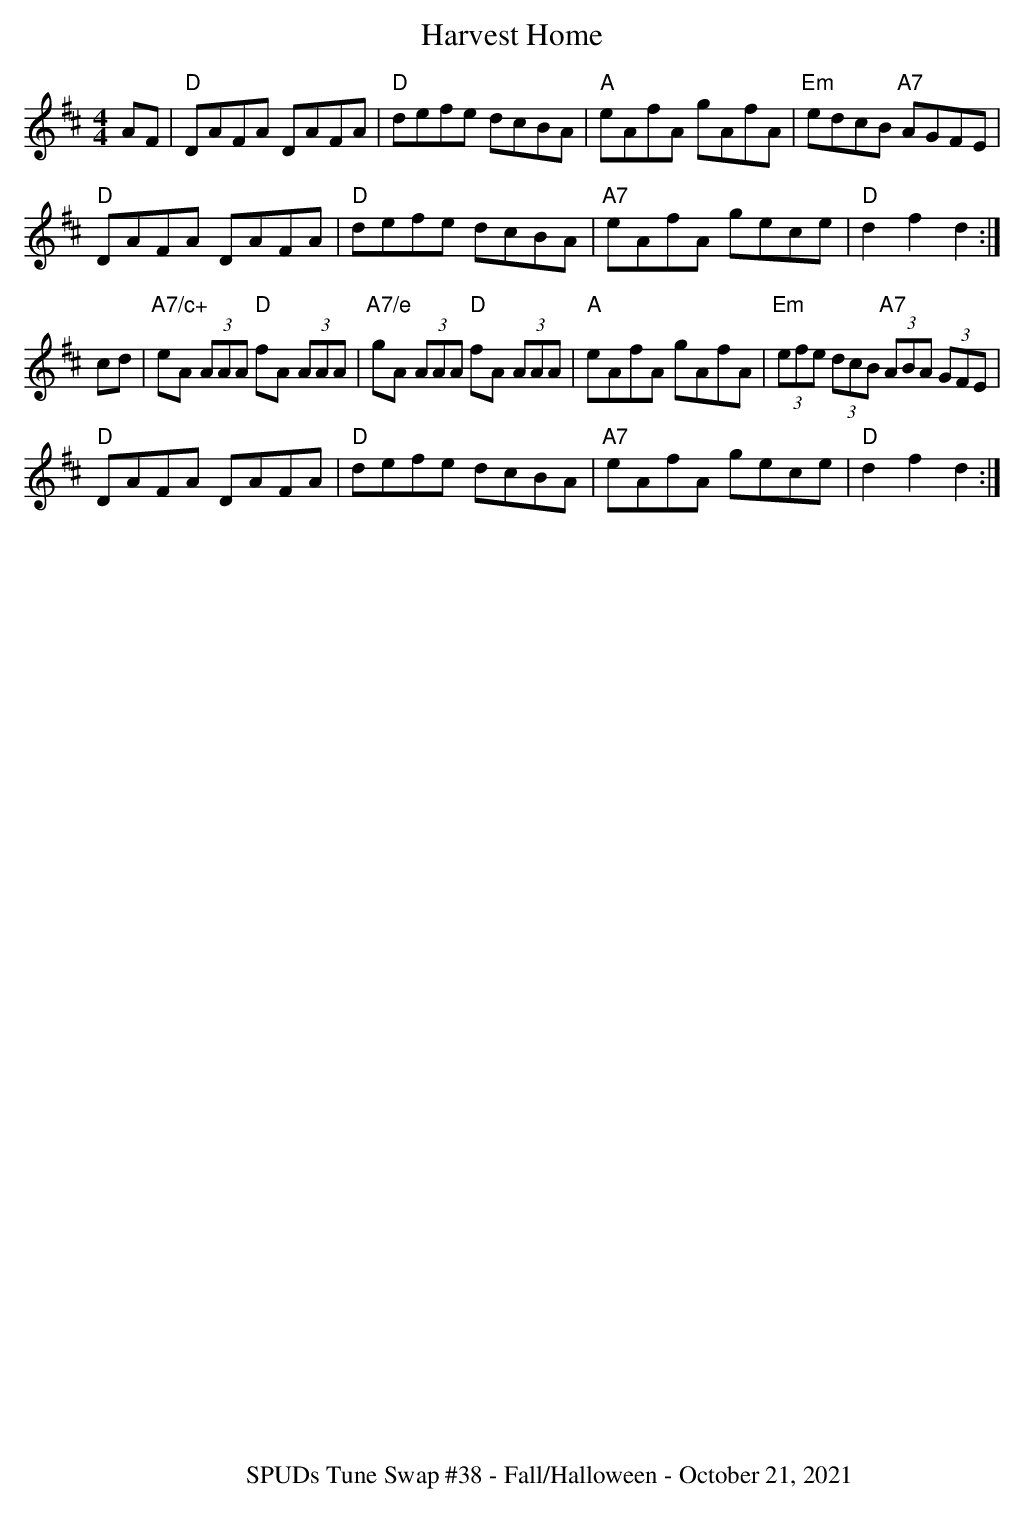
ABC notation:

X:1
T:Harvest Home
M:4/4
L:1/8
K:D
AF|"D"DAFA DAFA|"D"defe dcBA|"A"eAfA gAfA|"Em"edcB "A7"AGFE|
"D"DAFA DAFA|"D"defe dcBA|"A7"eAfA gece|"D"d2f2 d2:|
cd|"A7/c+"eA (3AAA "D"fA (3AAA|"A7/e"gA (3AAA "D"fA (3AAA|\
"A"eAfA gAfA|"Em"(3efe (3dcB "A7"(3ABA (3GFE|
"D"DAFA DAFA|"D"defe dcBA|"A7"eAfA gece|"D"d2f2 d2:|
